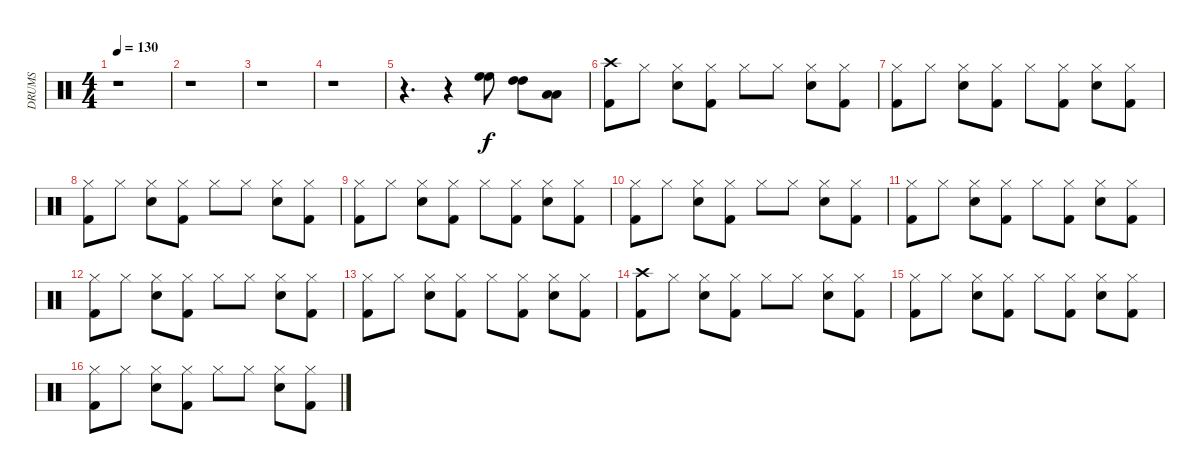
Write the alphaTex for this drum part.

\track ("DRUMS" "DRUMS") {instrument percussion}
\staff {score}
\articulation defaults
\ts (4 4)
\tempo 130
\clef neutral
\ks c
r.1{dy f} |
r.1 |
r.1 |
r.1 |
r.4{d} r.4 ("High Floor Tom (hit)" "High Floor Tom (hit)").8{volume 16 balance 0} ("High Tom (hit)" "High Tom (hit)").8{balance 8} ("Low Floor Tom (hit)" "Low Floor Tom (hit)").8{balance 16} |
("Crash high (hit)" "Kick (hit) 2").8 "Hi-Hat (closed)".8 ("Hi-Hat (closed)" "Snare (hit) 2").8 ("Hi-Hat (closed)" "Kick (hit) 2").8 "Hi-Hat (closed)".8 "Hi-Hat (closed)".8 ("Hi-Hat (closed)" "Snare (hit) 2").8 ("Hi-Hat (closed)" "Kick (hit) 2").8 |
("Hi-Hat (closed)" "Kick (hit) 2").8 "Hi-Hat (closed)".8 ("Hi-Hat (closed)" "Snare (hit) 2").8 ("Hi-Hat (closed)" "Kick (hit) 2").8 "Hi-Hat (closed)".8 ("Hi-Hat (closed)" "Kick (hit) 2").8 ("Hi-Hat (closed)" "Snare (hit) 2").8 ("Hi-Hat (closed)" "Kick (hit) 2").8 |
("Hi-Hat (closed)" "Kick (hit) 2").8 "Hi-Hat (closed)".8 ("Hi-Hat (closed)" "Snare (hit) 2").8 ("Hi-Hat (closed)" "Kick (hit) 2").8 "Hi-Hat (closed)".8 "Hi-Hat (closed)".8 ("Hi-Hat (closed)" "Snare (hit) 2").8 ("Hi-Hat (closed)" "Kick (hit) 2").8 |
("Hi-Hat (closed)" "Kick (hit) 2").8 "Hi-Hat (closed)".8 ("Hi-Hat (closed)" "Snare (hit) 2").8 ("Hi-Hat (closed)" "Kick (hit) 2").8 "Hi-Hat (closed)".8 ("Hi-Hat (closed)" "Kick (hit) 2").8 ("Hi-Hat (closed)" "Snare (hit) 2").8 ("Hi-Hat (closed)" "Kick (hit) 2").8 |
("Hi-Hat (closed)" "Kick (hit) 2").8 "Hi-Hat (closed)".8 ("Hi-Hat (closed)" "Snare (hit) 2").8 ("Hi-Hat (closed)" "Kick (hit) 2").8 "Hi-Hat (closed)".8 "Hi-Hat (closed)".8 ("Hi-Hat (closed)" "Snare (hit) 2").8 ("Hi-Hat (closed)" "Kick (hit) 2").8 |
("Hi-Hat (closed)" "Kick (hit) 2").8 "Hi-Hat (closed)".8 ("Hi-Hat (closed)" "Snare (hit) 2").8 ("Hi-Hat (closed)" "Kick (hit) 2").8 "Hi-Hat (closed)".8 ("Hi-Hat (closed)" "Kick (hit) 2").8 ("Hi-Hat (closed)" "Snare (hit) 2").8 ("Hi-Hat (closed)" "Kick (hit) 2").8 |
("Hi-Hat (closed)" "Kick (hit) 2").8 "Hi-Hat (closed)".8 ("Hi-Hat (closed)" "Snare (hit) 2").8 ("Hi-Hat (closed)" "Kick (hit) 2").8 "Hi-Hat (closed)".8 "Hi-Hat (closed)".8 ("Hi-Hat (closed)" "Snare (hit) 2").8 ("Hi-Hat (closed)" "Kick (hit) 2").8 |
("Hi-Hat (closed)" "Kick (hit) 2").8 "Hi-Hat (closed)".8 ("Hi-Hat (closed)" "Snare (hit) 2").8 ("Hi-Hat (closed)" "Kick (hit) 2").8 "Hi-Hat (closed)".8 ("Hi-Hat (closed)" "Kick (hit) 2").8 ("Hi-Hat (closed)" "Snare (hit) 2").8 ("Hi-Hat (closed)" "Kick (hit) 2").8 |
("Crash high (hit)" "Kick (hit) 2").8 "Hi-Hat (closed)".8 ("Hi-Hat (closed)" "Snare (hit) 2").8 ("Hi-Hat (closed)" "Kick (hit) 2").8 "Hi-Hat (closed)".8 "Hi-Hat (closed)".8 ("Hi-Hat (closed)" "Snare (hit) 2").8 ("Hi-Hat (closed)" "Kick (hit) 2").8 |
("Hi-Hat (closed)" "Kick (hit) 2").8 "Hi-Hat (closed)".8 ("Hi-Hat (closed)" "Snare (hit) 2").8 ("Hi-Hat (closed)" "Kick (hit) 2").8 "Hi-Hat (closed)".8 ("Hi-Hat (closed)" "Kick (hit) 2").8 ("Hi-Hat (closed)" "Snare (hit) 2").8 ("Hi-Hat (closed)" "Kick (hit) 2").8 |
("Hi-Hat (closed)" "Kick (hit) 2").8 "Hi-Hat (closed)".8 ("Hi-Hat (closed)" "Snare (hit) 2").8 ("Hi-Hat (closed)" "Kick (hit) 2").8 "Hi-Hat (closed)".8 "Hi-Hat (closed)".8 ("Hi-Hat (closed)" "Snare (hit) 2").8 ("Hi-Hat (closed)" "Kick (hit) 2").8
